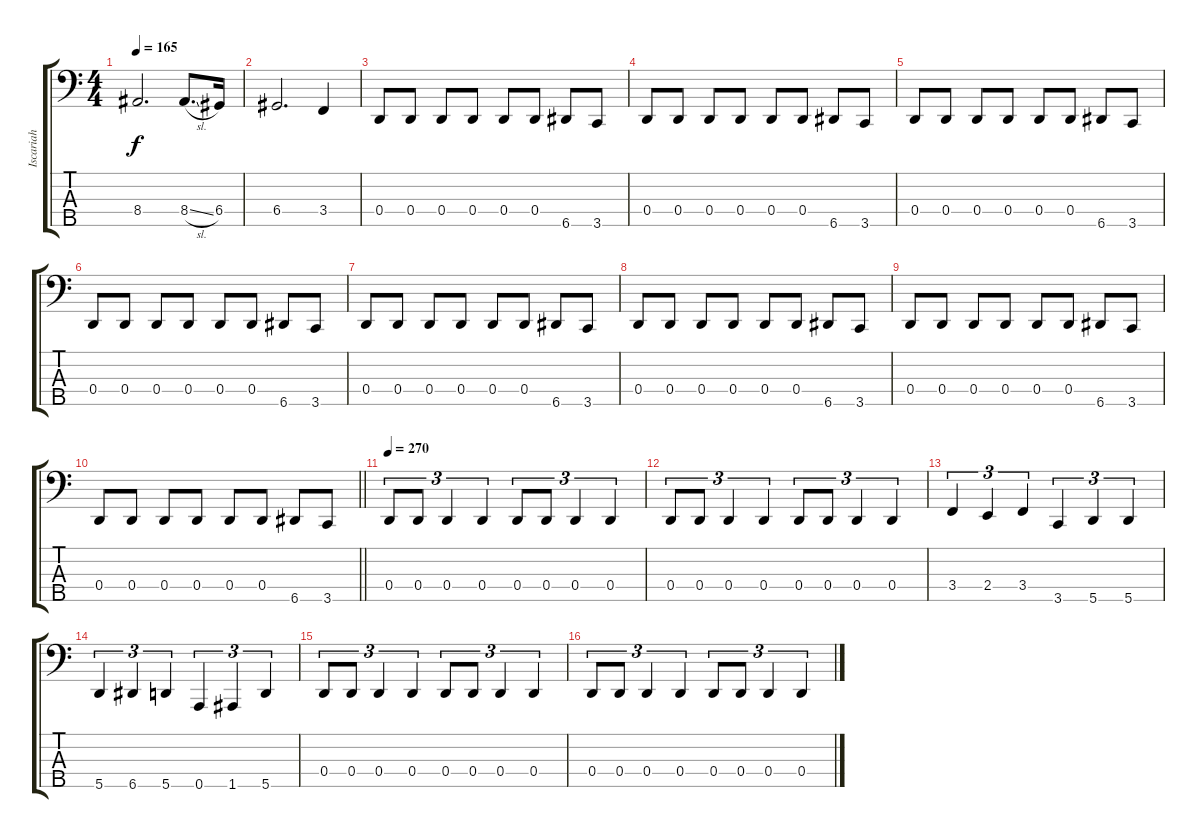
\track ("Iscariah" "Iscariah") {instrument electricbasspick}
\staff {score tabs}
\tuning (F2 C2 G1 D1 A0) {hide}
\ts (4 4)
\tempo 165
\clef f4
\ks c
8.4.2{d dy f} 8.4{sl}.8{d} 6.4.16 |
6.4.2{d} 3.4.4 |
0.4.8 0.4.8 0.4.8 0.4.8 0.4.8 0.4.8 6.5.8 3.5.8 |
0.4.8 0.4.8 0.4.8 0.4.8 0.4.8 0.4.8 6.5.8 3.5.8 |
0.4.8 0.4.8 0.4.8 0.4.8 0.4.8 0.4.8 6.5.8 3.5.8 |
0.4.8 0.4.8 0.4.8 0.4.8 0.4.8 0.4.8 6.5.8 3.5.8 |
0.4.8 0.4.8 0.4.8 0.4.8 0.4.8 0.4.8 6.5.8 3.5.8 |
0.4.8 0.4.8 0.4.8 0.4.8 0.4.8 0.4.8 6.5.8 3.5.8 |
0.4.8 0.4.8 0.4.8 0.4.8 0.4.8 0.4.8 6.5.8 3.5.8 |
\barLineRight lightlight
0.4.8 0.4.8 0.4.8 0.4.8 0.4.8 0.4.8 6.5.8 3.5.8 |
\tempo 270
0.4.8{tu (3 2)} 0.4.8{tu (3 2)} 0.4.4{tu (3 2)} 0.4.4{tu (3 2)} 0.4.8{tu (3 2)} 0.4.8{tu (3 2)} 0.4.4{tu (3 2)} 0.4.4{tu (3 2)} |
0.4.8{tu (3 2)} 0.4.8{tu (3 2)} 0.4.4{tu (3 2)} 0.4.4{tu (3 2)} 0.4.8{tu (3 2)} 0.4.8{tu (3 2)} 0.4.4{tu (3 2)} 0.4.4{tu (3 2)} |
3.4.4{tu (3 2)} 2.4.4{tu (3 2)} 3.4.4{tu (3 2)} 3.5.4{tu (3 2)} 5.5.4{tu (3 2)} 5.5.4{tu (3 2)} |
5.5.4{tu (3 2)} 6.5.4{tu (3 2)} 5.5.4{tu (3 2)} 0.5.4{tu (3 2)} 1.5.4{tu (3 2)} 5.5.4{tu (3 2)} |
0.4.8{tu (3 2)} 0.4.8{tu (3 2)} 0.4.4{tu (3 2)} 0.4.4{tu (3 2)} 0.4.8{tu (3 2)} 0.4.8{tu (3 2)} 0.4.4{tu (3 2)} 0.4.4{tu (3 2)} |
0.4.8{tu (3 2)} 0.4.8{tu (3 2)} 0.4.4{tu (3 2)} 0.4.4{tu (3 2)} 0.4.8{tu (3 2)} 0.4.8{tu (3 2)} 0.4.4{tu (3 2)} 0.4.4{tu (3 2)}
